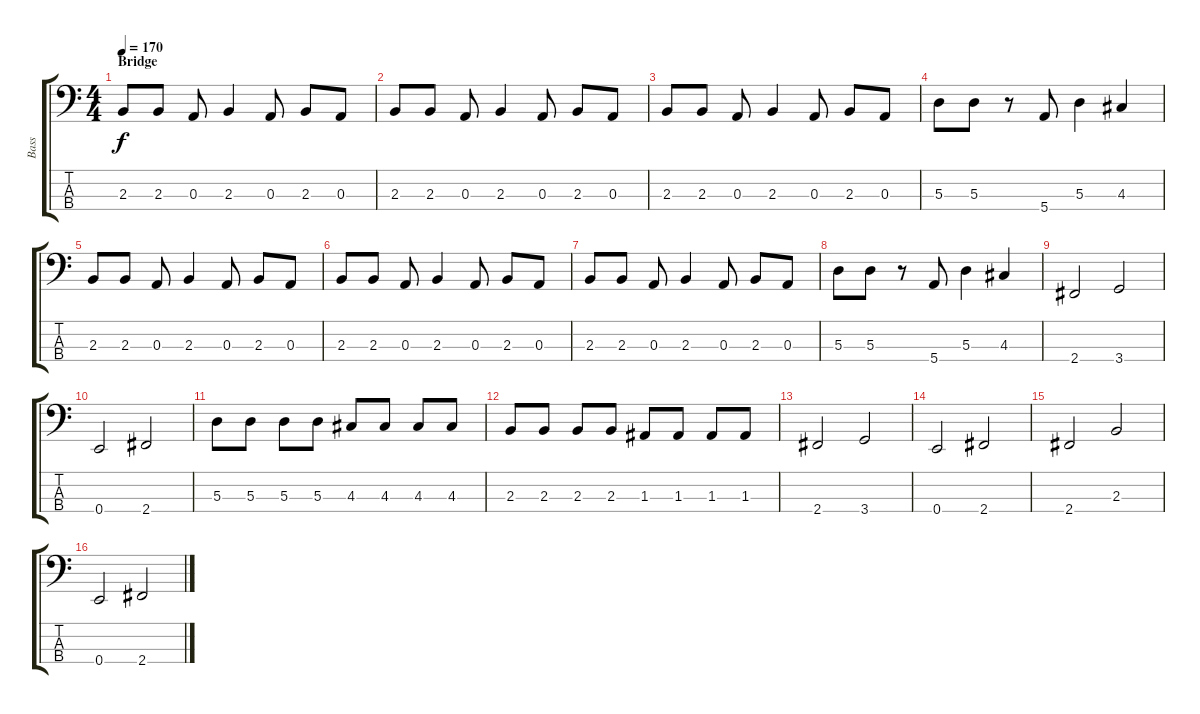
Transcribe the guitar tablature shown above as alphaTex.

\track ("Bass" "Bass") {instrument electricbassfinger}
\staff {score tabs}
\tuning (G2 D2 A1 E1) {hide}
\ts (4 4)
\section ("" "Bridge")
\tempo 170
\clef f4
\ks c
2.3.8{dy f} 2.3.8 0.3.8 2.3.4 0.3.8 2.3.8 0.3.8 |
2.3.8 2.3.8 0.3.8 2.3.4 0.3.8 2.3.8 0.3.8 |
2.3.8 2.3.8 0.3.8 2.3.4 0.3.8 2.3.8 0.3.8 |
5.3.8 5.3.8 r.8 5.4.8 5.3.4 4.3.4 |
2.3.8 2.3.8 0.3.8 2.3.4 0.3.8 2.3.8 0.3.8 |
2.3.8 2.3.8 0.3.8 2.3.4 0.3.8 2.3.8 0.3.8 |
2.3.8 2.3.8 0.3.8 2.3.4 0.3.8 2.3.8 0.3.8 |
5.3.8 5.3.8 r.8 5.4.8 5.3.4 4.3.4 |
2.4.2{volume 16} 3.4.2 |
0.4.2 2.4.2 |
5.3.8 5.3.8 5.3.8 5.3.8 4.3.8 4.3.8 4.3.8 4.3.8 |
2.3.8 2.3.8 2.3.8 2.3.8 1.3.8 1.3.8 1.3.8 1.3.8 |
2.4.2{volume 16} 3.4.2 |
0.4.2 2.4.2 |
2.4.2 2.3.2 |
0.4.2 2.4.2
